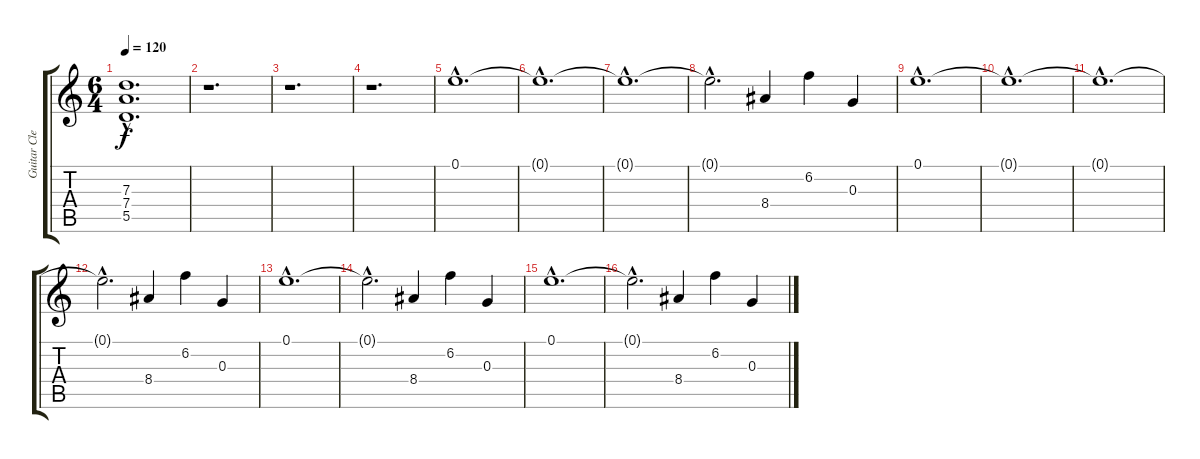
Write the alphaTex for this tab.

\track ("Guitar Clean 1" "Guitar Cle") {instrument electricguitarclean}
\staff {score tabs}
\tuning (E4 B3 G3 D3 A2 E2) {hide}
\ts (6 4)
\tempo 120
\clef g2
\ks c
(7.3{hac} 7.4{hac} 5.5).1{d dy f} |
r.1{d} |
r.1{d} |
r.1{d} |
0.1{hac}.1{d} |
0.1{hac t}.1{d} |
0.1{hac t}.1{d} |
0.1{hac t}.2{d} 8.4.4 6.2.4 0.3.4 |
0.1{hac}.1{d} |
0.1{hac t}.1{d} |
0.1{hac t}.1{d} |
0.1{hac t}.2{d} 8.4.4 6.2.4 0.3.4 |
0.1{hac}.1{d} |
0.1{hac t}.2{d} 8.4.4 6.2.4 0.3.4 |
0.1{hac}.1{d} |
0.1{hac t}.2{d} 8.4.4 6.2.4 0.3.4
